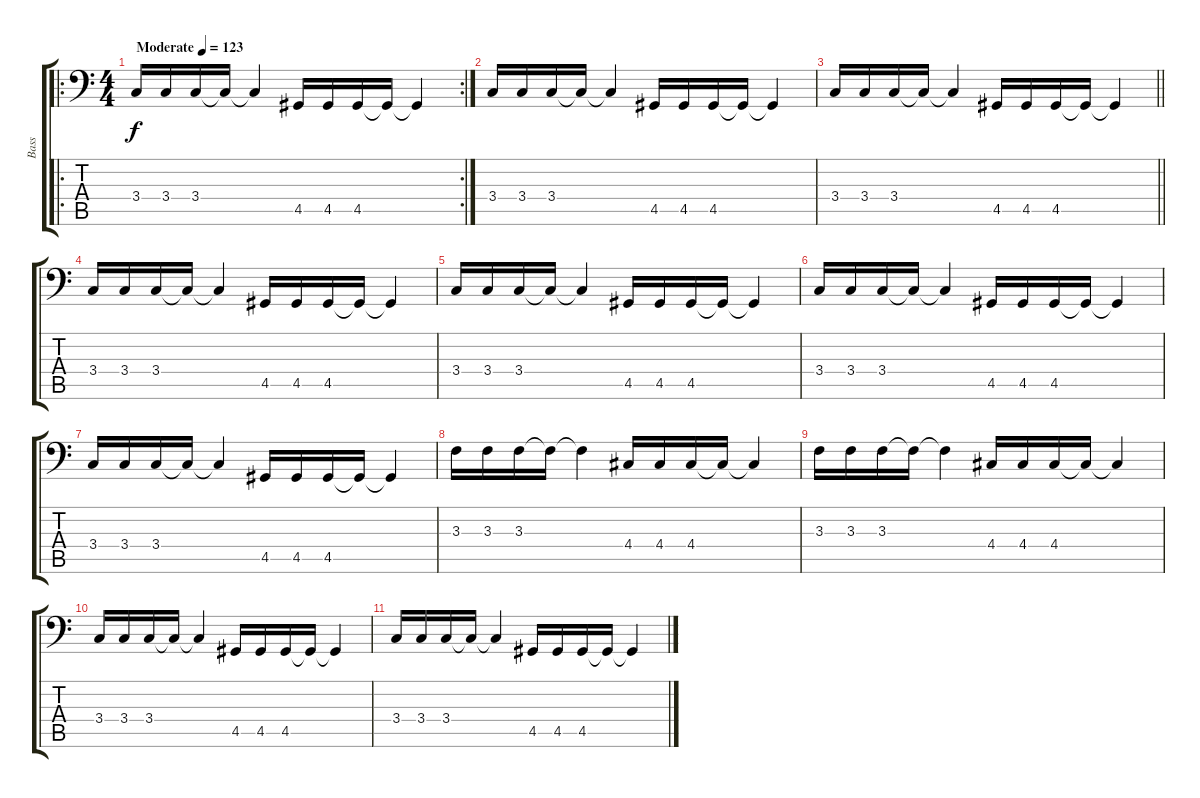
\track ("Bass" "Bass") {instrument electricbasspick}
\staff {score tabs}
\tuning (B2 Gb2 D2 A1 E1 B0) {hide}
\ro
\rc 2
\ts (4 4)
\tempo (123 "Moderate")
\clef f4
\ks c
3.4.16{dy f instrument electricbasspick} 3.4.16 3.4.16 3.4{t}.16 3.4{t}.4 4.5.16 4.5.16 4.5.16 4.5{t}.16 4.5{t}.4 |
3.4.16 3.4.16 3.4.16 3.4{t}.16 3.4{t}.4 4.5.16 4.5.16 4.5.16 4.5{t}.16 4.5{t}.4 |
\barLineRight lightlight
3.4.16 3.4.16 3.4.16 3.4{t}.16 3.4{t}.4 4.5.16 4.5.16 4.5.16 4.5{t}.16 4.5{t}.4 |
3.4.16 3.4.16 3.4.16 3.4{t}.16 3.4{t}.4 4.5.16 4.5.16 4.5.16 4.5{t}.16 4.5{t}.4 |
3.4.16 3.4.16 3.4.16 3.4{t}.16 3.4{t}.4 4.5.16 4.5.16 4.5.16 4.5{t}.16 4.5{t}.4 |
3.4.16 3.4.16 3.4.16 3.4{t}.16 3.4{t}.4 4.5.16 4.5.16 4.5.16 4.5{t}.16 4.5{t}.4 |
3.4.16 3.4.16 3.4.16 3.4{t}.16 3.4{t}.4 4.5.16 4.5.16 4.5.16 4.5{t}.16 4.5{t}.4 |
3.3.16 3.3.16 3.3.16 3.3{t}.16 3.3{t}.4 4.4.16 4.4.16 4.4.16 4.4{t}.16 4.4{t}.4 |
3.3.16 3.3.16 3.3.16 3.3{t}.16 3.3{t}.4 4.4.16 4.4.16 4.4.16 4.4{t}.16 4.4{t}.4 |
3.4.16 3.4.16 3.4.16 3.4{t}.16 3.4{t}.4 4.5.16 4.5.16 4.5.16 4.5{t}.16 4.5{t}.4 |
3.4.16 3.4.16 3.4.16 3.4{t}.16 3.4{t}.4 4.5.16 4.5.16 4.5.16 4.5{t}.16 4.5{t}.4
